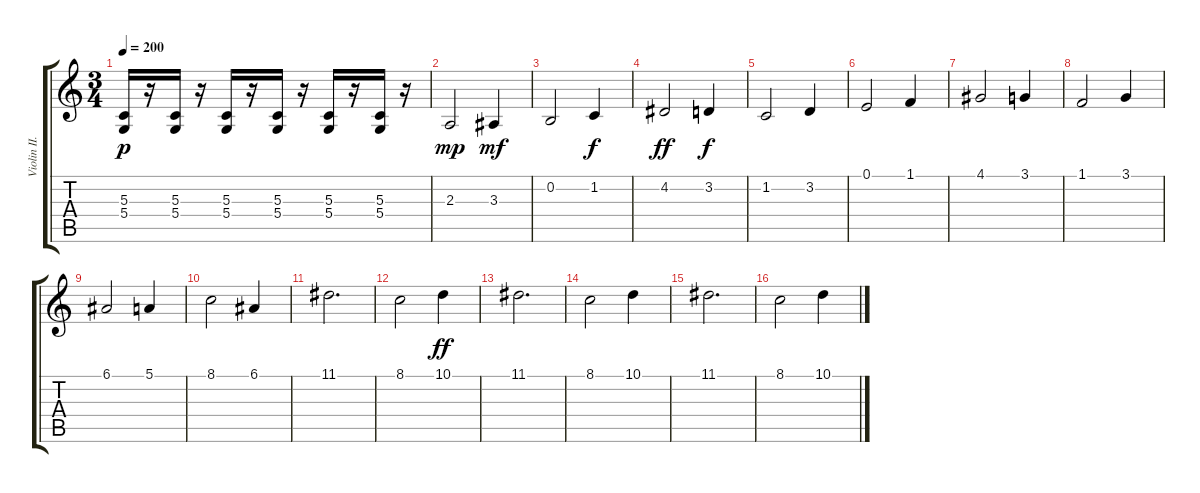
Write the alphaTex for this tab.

\track ("Violin II." "Violin II.") {instrument stringensemble2}
\staff {score tabs}
\tuning (E4 B3 G3 D3 A2 E2) {hide}
\ts (3 4)
\tempo 200
\clef g2
\ks c
(5.3 5.4).16{dy p} r.16 (5.3 5.4).16 r.16 (5.3 5.4).16 r.16 (5.3 5.4).16 r.16 (5.3 5.4).16 r.16 (5.3 5.4).16 r.16 |
2.3.2{dy mp instrument stringensemble2} 3.3.4{dy mf} |
0.2.2 1.2.4{dy f} |
4.2.2{dy ff} 3.2.4{dy f} |
1.2.2 3.2.4 |
0.1.2 1.1.4 |
4.1.2 3.1.4 |
1.1.2 3.1.4 |
6.1.2 5.1.4 |
8.1.2 6.1.4 |
11.1.2{d} |
8.1.2 10.1.4{dy ff} |
11.1.2{d} |
8.1.2 10.1.4 |
11.1.2{d} |
8.1.2 10.1.4
